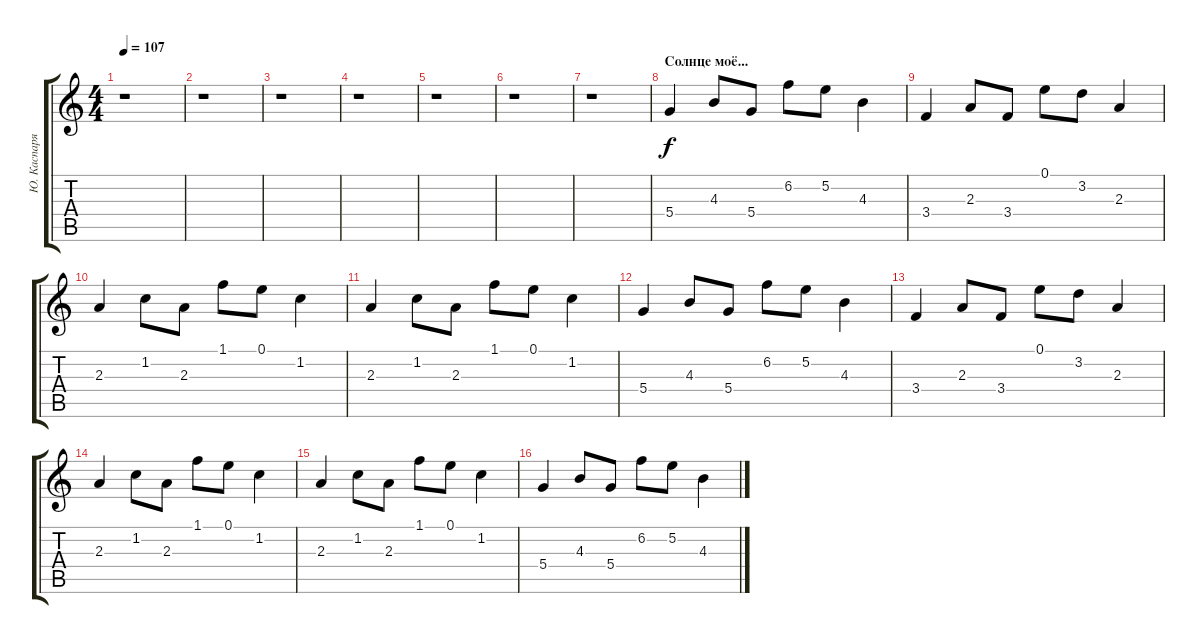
\track ("Ю. Каспарян" "Ю. Каспаря") {instrument electricguitarclean}
\staff {score tabs}
\tuning (E4 B3 G3 D3 A2 E2) {hide}
\ts (4 4)
\tempo 107
\clef g2
\ks c
r.1{dy f} |
r.1 |
r.1 |
r.1 |
r.1 |
r.1 |
r.1 |
\section ("" "Солнце моё...")
5.4.4{volume 8} 4.3.8 5.4.8 6.2.8 5.2.8 4.3.4 |
3.4.4 2.3.8 3.4.8 0.1.8 3.2.8 2.3.4 |
2.3.4 1.2.8 2.3.8 1.1.8 0.1.8 1.2.4 |
2.3.4 1.2.8 2.3.8 1.1.8 0.1.8 1.2.4 |
5.4.4 4.3.8 5.4.8 6.2.8 5.2.8 4.3.4 |
3.4.4 2.3.8 3.4.8 0.1.8 3.2.8 2.3.4 |
2.3.4 1.2.8 2.3.8 1.1.8 0.1.8 1.2.4 |
2.3.4 1.2.8 2.3.8 1.1.8 0.1.8 1.2.4 |
5.4.4 4.3.8 5.4.8 6.2.8 5.2.8 4.3.4
